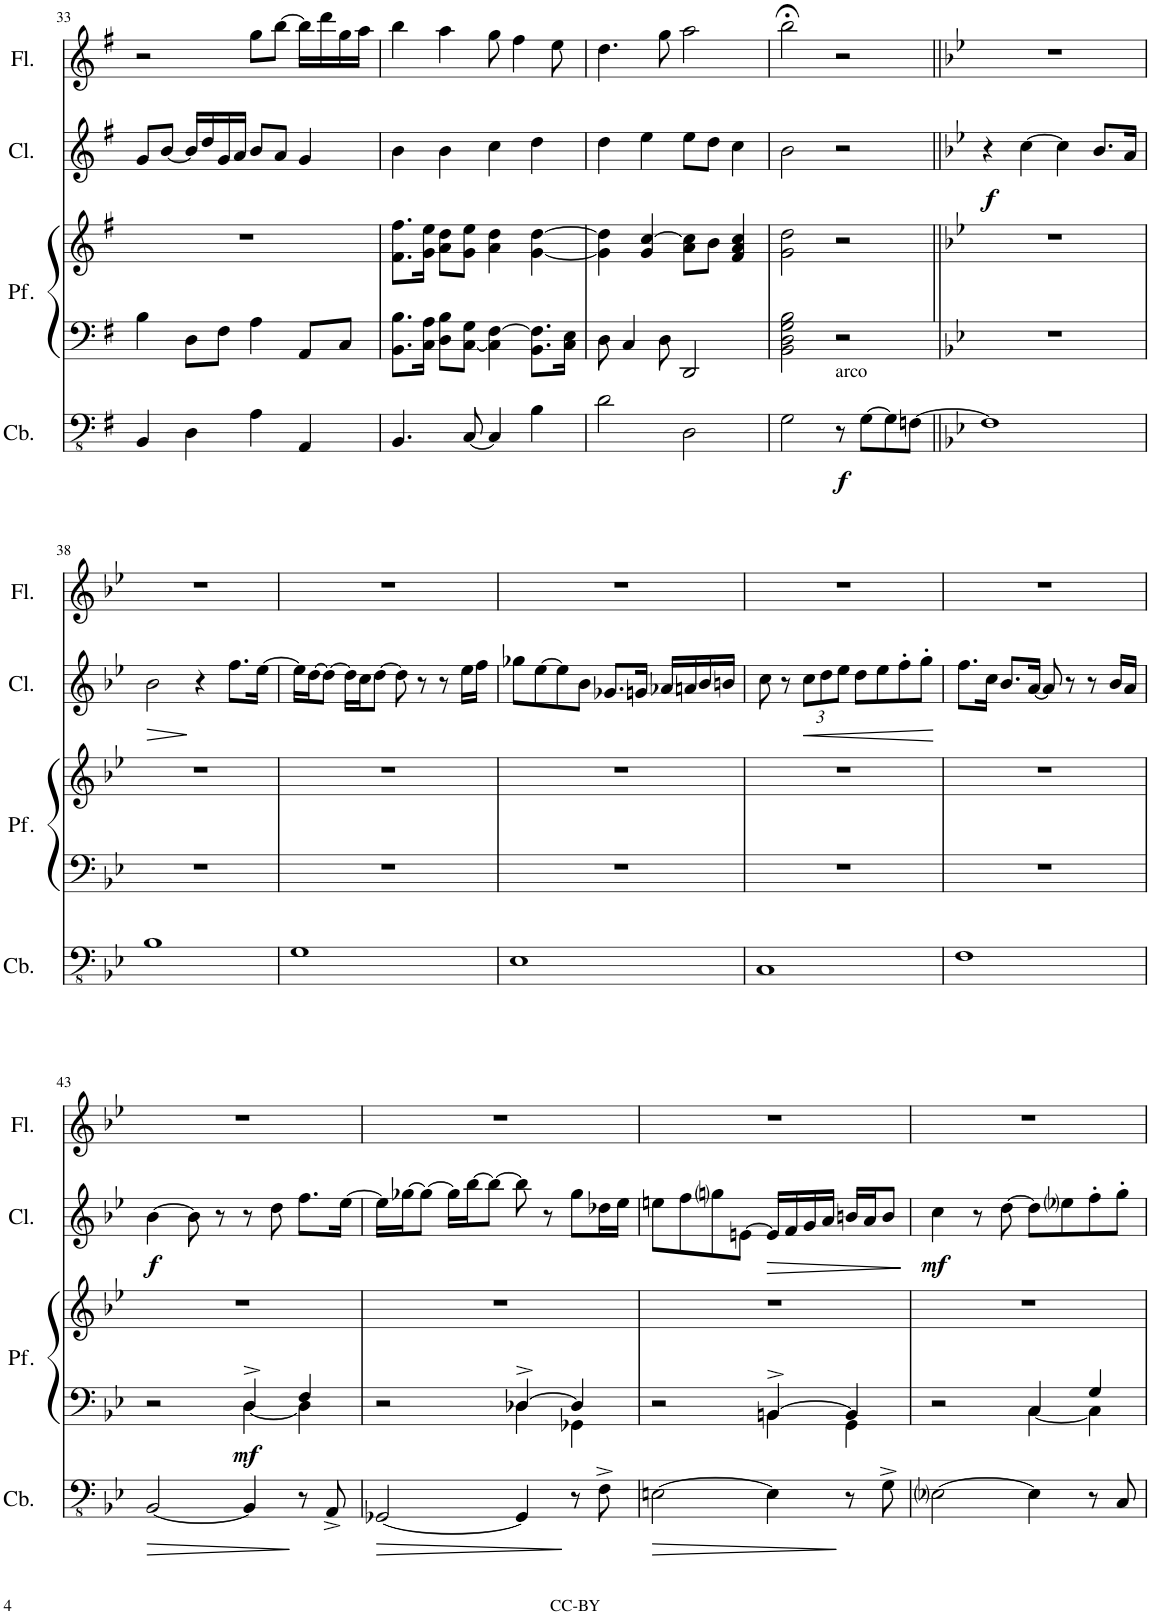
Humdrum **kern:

**kern	**dynam	**kern	**kern	**dynam	**kern	**dynam	**kern
*part4	*part4	*part3	*part3	*part3	*part2	*part2	*part1
*staff5	*staff5	*staff4	*staff3	*staff3/4	*staff2	*staff2	*staff1
*I"Contrabbasso	*	*I"Piano	*	*	*I"Clarinetto	*	*I"Flauto
*I'Cb.	*	*	*	*	*I'Cl.	*	*I'Fl.
!!LO:PB:g=z
*clefFv4	*	*clefF4	*clefG2	*	*clefG2	*	*clefG2
*Trd7c12	*	*	*	*	*Trd1c2	*	*
*k[f#]	*	*k[f#]	*k[f#]	*	*k[f#]	*	*k[f#]
*M4/4	*	*M4/4	*M4/4	*	*M4/4	*	*M4/4
=33	=33	=33	=33	=33	=33	=33	=33
4BBB/	.	4B\	1r	.	8g/L	.	2r
.	.	.	.	.	[8b/J	.	.
4DD\	.	8D\L	.	.	16b/LL]	.	.
.	.	.	.	.	16dd/	.	.
.	.	8F#\J	.	.	16g/	.	.
.	.	.	.	.	16a/JJ	.	.
4AA\	.	4A\	.	.	8b/L	.	8gg\L
.	.	.	.	.	8a/J	.	[8bb\J
4AAA/	.	8AA/L	.	.	4g/	.	16bb\LL]
.	.	.	.	.	.	.	16ddd\
.	.	8C/J	.	.	.	.	16gg\
.	.	.	.	.	.	.	16aa\JJ
=34	=34	=34	=34	=34	=34	=34	=34
4.BBB/	.	8.BB\ 8.B\L	8.f#\ 8.ff#\L	.	4b\	.	4bb\
.	.	16C\ 16A\Jk	16g\ 16ee\Jk	.	.	.	.
.	.	8D\ 8B\L	8a\ 8dd\L	.	4b\	.	4aa\
[8CC/	.	[8C\ 8G\J	8g\ 8ee\J	.	.	.	.
4CC/]	.	4C\] [4F#\	4a\ 4dd\	.	4cc\	.	8gg\
.	.	.	.	.	.	.	4ff#\
4BB\	.	8.BB\ 8.F#\]L	[4g\ [4dd\	.	4dd\	.	.
.	.	.	.	.	.	.	8ee\
.	.	16C\ 16E\Jk	.	.	.	.	.
=35	=35	=35	=35	=35	=35	=35	=35
2D\	.	8D\	4g\] 4dd\]	.	4dd\	.	4.dd\
.	.	4C/	.	.	.	.	.
.	.	.	4g/ [4cc/	.	4ee\	.	.
.	.	8D\	.	.	.	.	8gg\
2DD\	.	2DD/	8a\ 8cc\]L	.	8ee\L	.	2aa\
.	.	.	8b\J	.	8dd\J	.	.
.	.	.	4f#/ 4a/ 4cc/	.	4cc\	.	.
=36	=36	=36	=36	=36	=36	=36	=36
2GG\	.	2BB\ 2D\ 2G\ 2B\	2g\ 2dd\	.	2b\	.	2bb;<\
!LO:TX:a:t=arco	!	!	!	!	!	!	!
!	!LO:DY:b	!	!	!	!	!	!
8r	f	2r	2r	.	2r	.	2r
[8GG\L	.	.	.	.	.	.	.
8GG\]	.	.	.	.	.	.	.
[8FFn\J	.	.	.	.	.	.	.
=37||	=37||	=37||	=37||	=37||	=37||	=37||	=37||
*k[b-e-]	*	*k[b-e-]	*k[b-e-]	*	*k[b-e-]	*	*k[b-e-]
!	!	!	!	!	!	!LO:DY:b	!
1FF]	.	1r	1r	.	4r	f	1r
.	.	.	.	.	[4cc\	.	.
.	.	.	.	.	4cc\]	.	.
.	.	.	.	.	8.b-/L	.	.
.	.	.	.	.	16a/Jk	.	.
!!LO:LB:g=z
=38	=38	=38	=38	=38	=38	=38	=38
!	!	!	!	!	!	!LO:HP:b	!
1BB-	.	1r	1r	.	2b-\	>	1r
.	.	.	.	.	4r	]	.
.	.	.	.	.	8.ff\L	.	.
.	.	.	.	.	[16ee-\Jk	.	.
=39	=39	=39	=39	=39	=39	=39	=39
1GG	.	1r	1r	.	16ee-\LL]	.	1r
.	.	.	.	.	[16dd\J	.	.
.	.	.	.	.	8dd\J_	.	.
.	.	.	.	.	16dd\LL]	.	.
.	.	.	.	.	16cc\J	.	.
.	.	.	.	.	[8dd\J	.	.
.	.	.	.	.	8dd\]	.	.
.	.	.	.	.	8r	.	.
.	.	.	.	.	8r	.	.
.	.	.	.	.	16ee-\LL	.	.
.	.	.	.	.	16ff\JJ	.	.
=40	=40	=40	=40	=40	=40	=40	=40
1EE-	.	1r	1r	.	8gg-X\L	.	1r
.	.	.	.	.	[8ee-\	.	.
.	.	.	.	.	8ee-\]	.	.
.	.	.	.	.	8b-\J	.	.
.	.	.	.	.	8.g-X/L	.	.
.	.	.	.	.	16gn/Jk	.	.
.	.	.	.	.	16a-X/LL	.	.
.	.	.	.	.	16an/	.	.
.	.	.	.	.	16b-/	.	.
.	.	.	.	.	16bn/JJ	.	.
=41	=41	=41	=41	=41	=41	=41	=41
1CC	.	1r	1r	.	8cc\	.	1r
.	.	.	.	.	8r	.	.
*	*	*	*	*	*Xbrackettup	*	*
!	!	!	!	!	!	!LO:HP:b	!
.	.	.	.	.	12cc\L	<	.
.	.	.	.	.	12dd\	.	.
.	.	.	.	.	12ee-\J	.	.
.	.	.	.	.	8dd\L	.	.
.	.	.	.	.	8ee-\	.	.
.	.	.	.	.	8ff'\	.	.
.	.	.	.	.	8gg'\J	.	.
.	.	.	.	.	.	[	.
=42	=42	=42	=42	=42	=42	=42	=42
1FF	.	1r	1r	.	8.ff\L	.	1r
.	.	.	.	.	16cc\Jk	.	.
.	.	.	.	.	8.b-/L	.	.
.	.	.	.	.	[16a/Jk	.	.
.	.	.	.	.	8a/]	.	.
.	.	.	.	.	8r	.	.
.	.	.	.	.	8r	.	.
.	.	.	.	.	16b-/LL	.	.
.	.	.	.	.	16a/JJ	.	.
!!LO:LB:g=z
=43	=43	=43	=43	=43	=43	=43	=43
!	!LO:HP:b	!	!	!	!	!LO:DY:b	!
*	*	*^	*	*	*	*	*
[2BBB-/	>	2r	2ryy	1r	.	[4b-\	f	1r
.	.	.	.	.	.	8b-\]	.	.
.	.	.	.	.	.	8r	.	.
!	!	!	!	!	!LO:DY:b=2	!	!	!
4BBB-/]	.	4D^/	[4D\	.	mf	8r	.	.
.	.	.	.	.	.	8dd\	.	.
8r	]	4F/	4D\]	.	.	8.ff\L	.	.
8AAA^/	.	.	.	.	.	.	.	.
.	.	.	.	.	.	[16ee-\Jk	.	.
=44	=44	=44	=44	=44	=44	=44	=44	=44
!	!LO:HP:b	!	!	!	!	!	!	!
[2GGG-X/	>	2r	2ryy	1r	.	16ee-\LL]	.	1r
.	.	.	.	.	.	[16gg-X\J	.	.
.	.	.	.	.	.	8gg-\J_	.	.
.	.	.	.	.	.	16gg-\LL]	.	.
.	.	.	.	.	.	[16bb-\J	.	.
.	.	.	.	.	.	8bb-\J_	.	.
4GGG-/]	.	[4D-X^/	4D-\	.	.	8bb-\]	.	.
.	.	.	.	.	.	8r	.	.
8r	]	4D-/]	4GG-X\	.	.	8gg-\L	.	.
8FF^\	.	.	.	.	.	16dd-X\L	.	.
.	.	.	.	.	.	16ee-\JJ	.	.
=45	=45	=45	=45	=45	=45	=45	=45	=45
!	!LO:HP:b	!	!	!	!	!	!	!
[2EEn\	>	2r	2ryy	1r	.	8een\L	.	1r
.	.	.	.	.	.	8ff\	.	.
.	.	.	.	.	.	8ggni\	.	.
.	.	.	.	.	.	[8en\J	.	.
!	!	!	!	!	!	!	!LO:HP:b	!
4EE\]	.	[4BBn^/	4BB\	.	.	16e/LL]	>	.
.	.	.	.	.	.	16f/	.	.
.	.	.	.	.	.	16g/	.	.
.	.	.	.	.	.	16a/JJ	.	.
8r	]	4BB/]	4GG\	.	.	16bn/LL	.	.
.	.	.	.	.	.	16a/J	.	.
8GG^\	.	.	.	.	.	8b/J	.	.
*	*	*v	*v	*	*	*	*	*
.	.	.	.	.	.	]	.
=46	=46	=46	=46	=46	=46	=46	=46
*	*	*^	*	*	*	*	*
!	!	!	!	!	!	!	!LO:DY:b	!
[2EE-i\	.	2r	2ryy	1r	.	4cc\	mf	1r
.	.	.	.	.	.	8r	.	.
.	.	.	.	.	.	[8dd\	.	.
4EE-\]	.	4C/	[4C\	.	.	8dd\L]	.	.
.	.	.	.	.	.	8ee-i\	.	.
8r	.	4G/	4C\]	.	.	8ff'\	.	.
8CC/	.	.	.	.	.	8gg'\J	.	.
*	*	*v	*v	*	*	*	*	*
=	=	=	=	=	=	=	=
*-	*-	*-	*-	*-	*-	*-	*-
